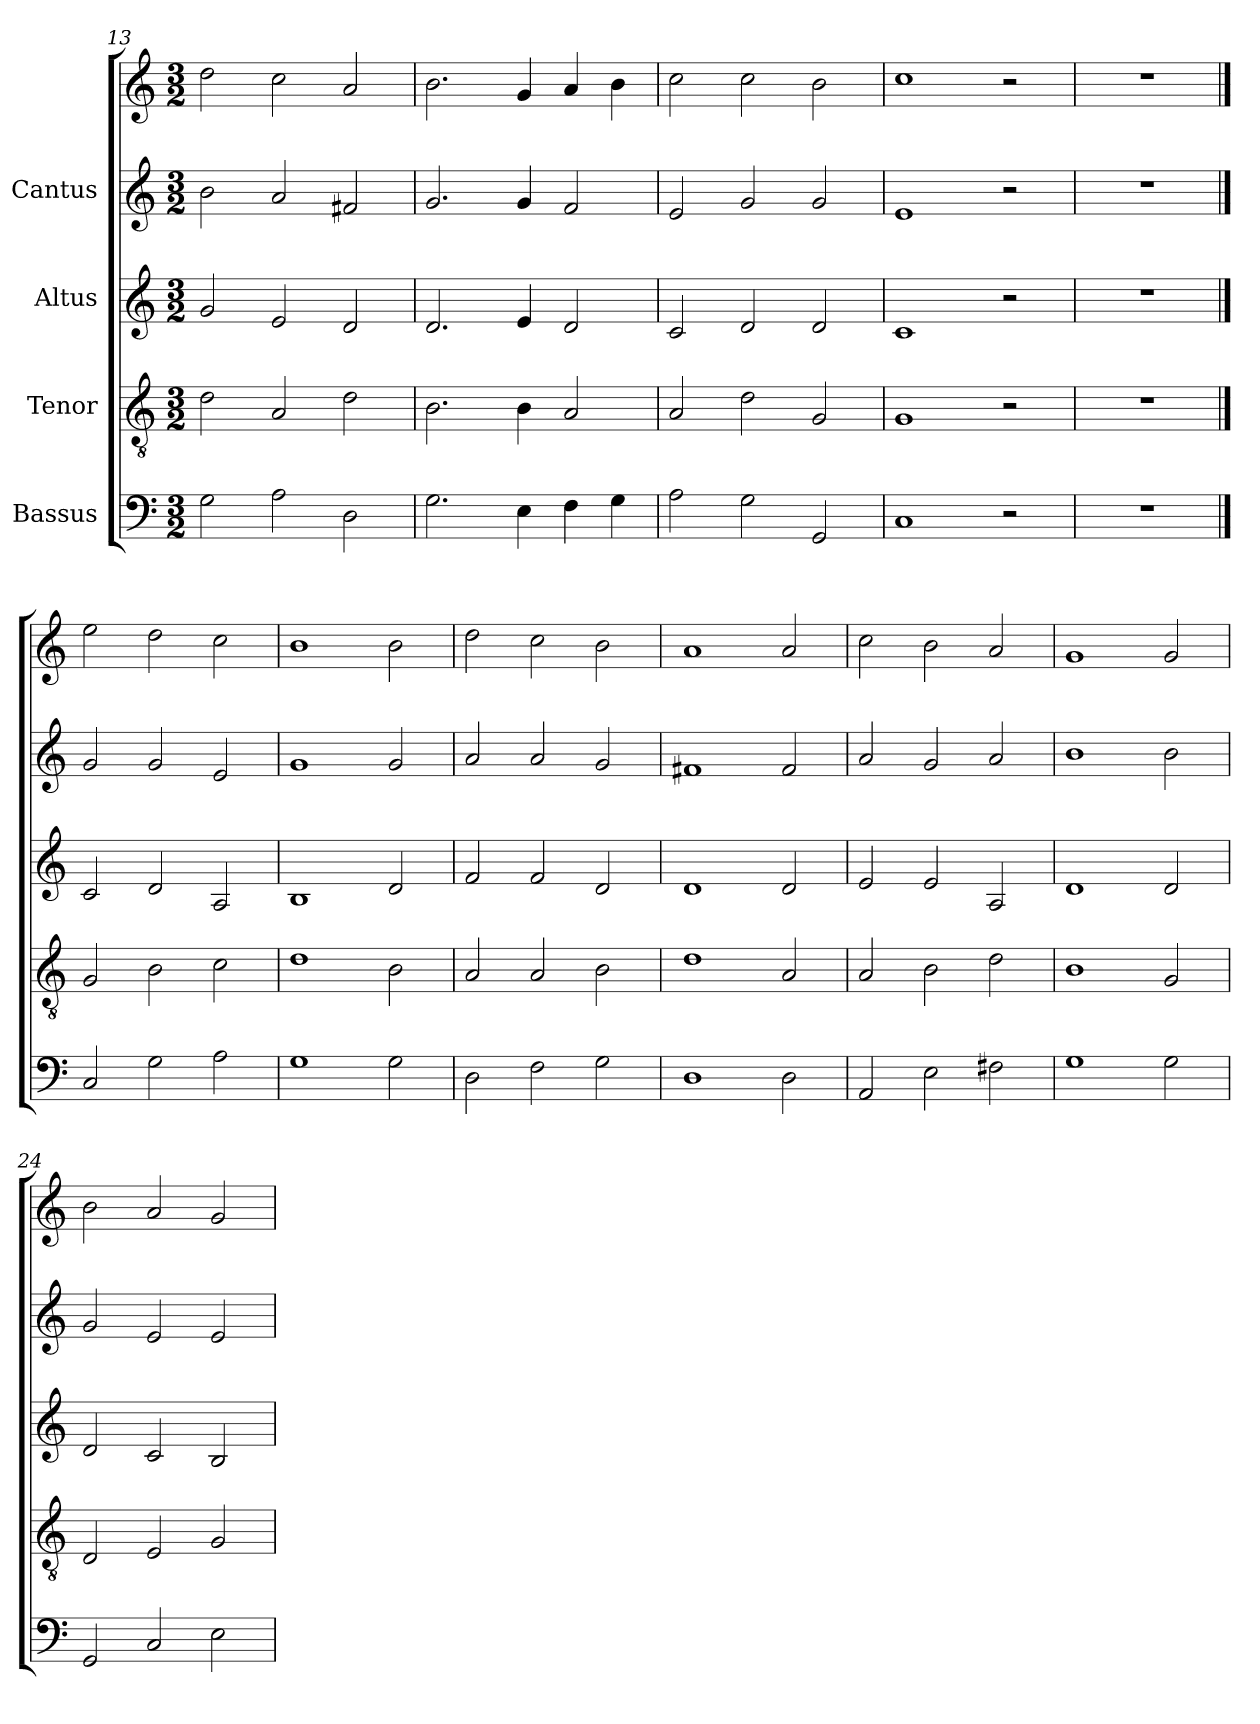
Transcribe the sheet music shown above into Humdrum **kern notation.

**kern	**kern	**kern	**kern	**kern
*part4	*part3	*part2	*part1	*part1
*staff5	*staff4	*staff3	*staff2	*staff1
*I"Bassus	*I"Tenor	*I"Altus	*I"Cantus	*
*clefF4	*clefGv2	*clefG2	*clefG2	*clefG2
*M3/2	*M3/2	*M3/2	*M3/2	*M3/2
=13	=13	=13	=13	=13
2G\	2d\	2g/	2b\	2dd\
2A\	2A/	2e/	2a/	2cc\
2D\	2d\	2d/	2f#X/	2a/
!!LO:LB:g=z
=14	=14	=14	=14	=14
2.G\	2.B\	2.d/	2.g/	2.b\
4E\	4B\	4e/	4g/	4g/
4F\	2A/	2d/	2f/	4a/
4G\	.	.	.	4b\
=15	=15	=15	=15	=15
2A\	2A/	2c/	2e/	2cc\
2G\	2d\	2d/	2g/	2cc\
2GG/	2G/	2d/	2g/	2b\
=16	=16	=16	=16	=16
1C	1G	1c	1e	1cc
2r	2r	2r	2r	2r
=17!|	=17!|	=17!|	=17!|	=17!|
1.r	1.r	1.r	1.r	1.r
==18	==18	==18	==18	==18
2C/	2G/	2c/	2g/	2ee\
2G\	2B\	2d/	2g/	2dd\
2A\	2c\	2A/	2e/	2cc\
=19	=19	=19	=19	=19
1G	1d	1B	1g	1b
2G\	2B\	2d/	2g/	2b\
!!LO:PB:g=z
=20	=20	=20	=20	=20
2D\	2A/	2f/	2a/	2dd\
2F\	2A/	2f/	2a/	2cc\
2G\	2B\	2d/	2g/	2b\
=21	=21	=21	=21	=21
1D	1d	1d	1f#X	1a
2D\	2A/	2d/	2f#/	2a/
=22	=22	=22	=22	=22
2AA/	2A/	2e/	2a/	2cc\
2E\	2B\	2e/	2g/	2b\
2F#X\	2d\	2A/	2a/	2a/
=23	=23	=23	=23	=23
1G	1B	1d	1b	1g
2G\	2G/	2d/	2b\	2g/
=24	=24	=24	=24	=24
2GG/	2D/	2d/	2g/	2b\
2C/	2E/	2c/	2e/	2a/
2E\	2G/	2B/	2e/	2g/
=	=	=	=	=
*-	*-	*-	*-	*-
